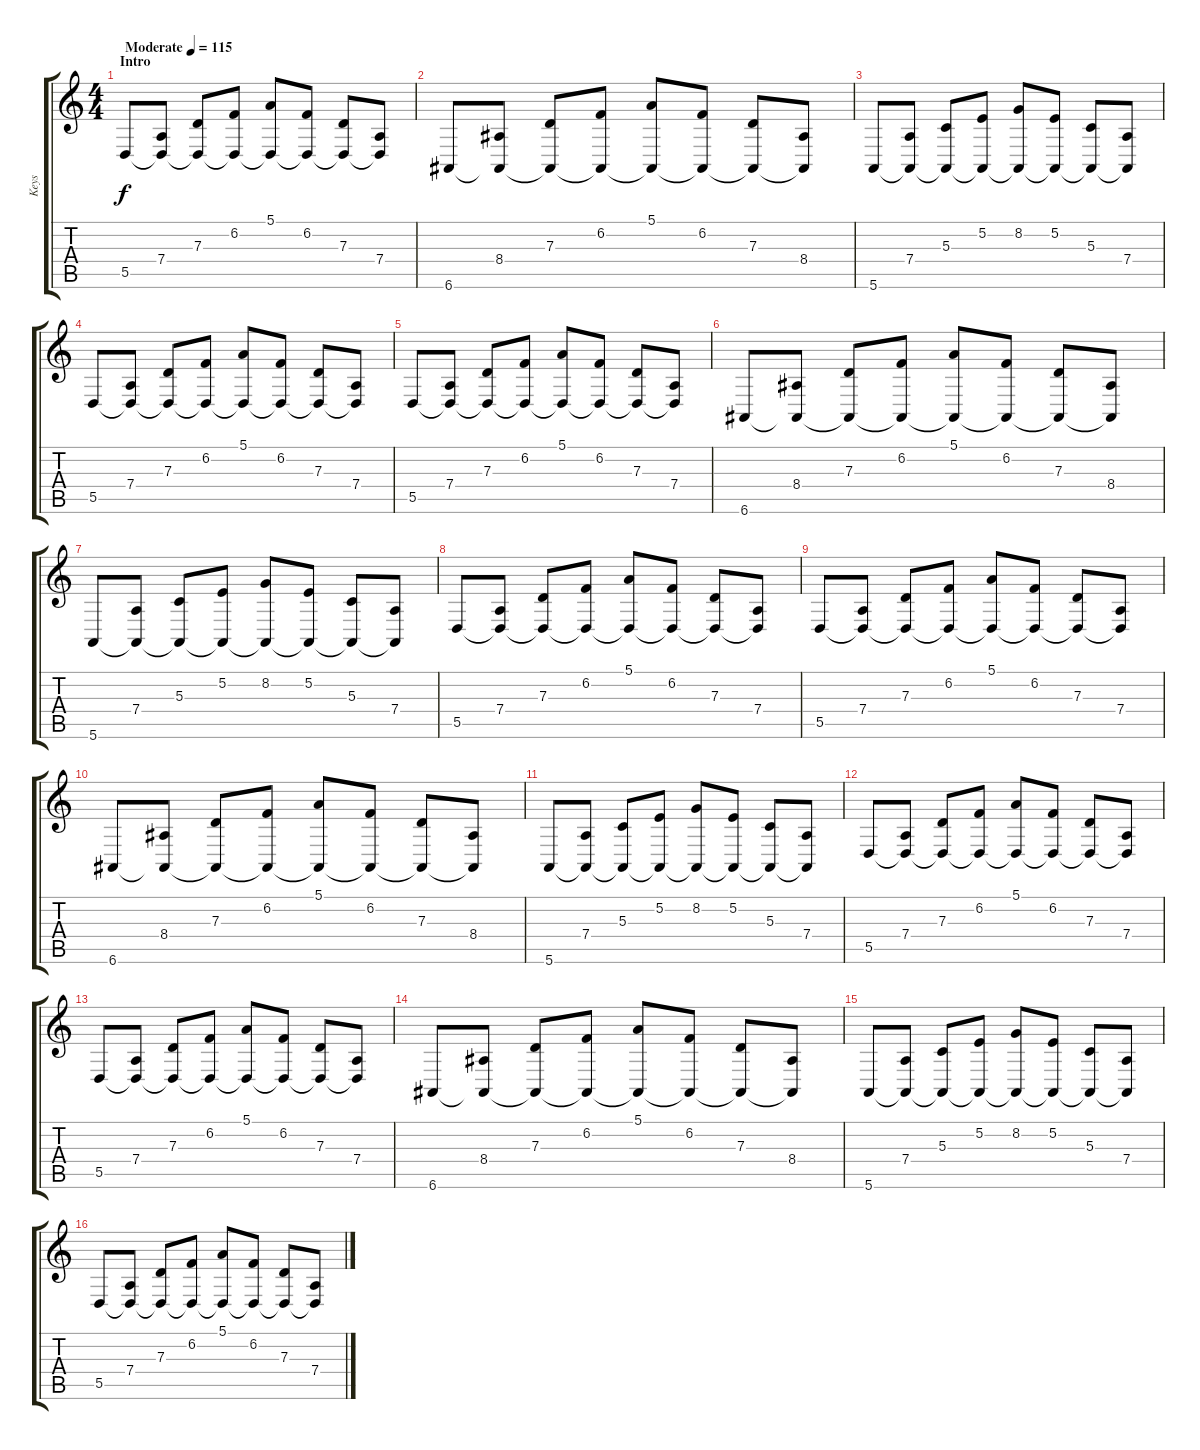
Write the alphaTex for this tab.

\track ("Keys" "Keys") {instrument electricpiano1}
\staff {score tabs}
\tuning (E4 B3 G3 D3 A2 E2) {hide}
\ts (4 4)
\section ("" "Intro")
\tempo (115 "Moderate")
\clef g2
\ks c
5.5.8{dy f instrument electricpiano1} (7.4 5.5{t}).8 (7.3 5.5{t}).8 (6.2 5.5{t}).8 (5.1 5.5{t}).8 (6.2 5.5{t}).8 (7.3 5.5{t}).8 (7.4 5.5{t}).8 |
6.6.8 (8.4 6.6{t}).8 (7.3 6.6{t}).8 (6.2 6.6{t}).8 (5.1 6.6{t}).8 (6.2 6.6{t}).8 (7.3 6.6{t}).8 (8.4 6.6{t}).8 |
5.6.8 (7.4 5.6{t}).8 (5.3 5.6{t}).8 (5.2 5.6{t}).8 (8.2 5.6{t}).8 (5.2 5.6{t}).8 (5.3 5.6{t}).8 (7.4 5.6{t}).8 |
5.5.8 (7.4 5.5{t}).8 (7.3 5.5{t}).8 (6.2 5.5{t}).8 (5.1 5.5{t}).8 (6.2 5.5{t}).8 (7.3 5.5{t}).8 (7.4 5.5{t}).8 |
5.5.8 (7.4 5.5{t}).8 (7.3 5.5{t}).8 (6.2 5.5{t}).8 (5.1 5.5{t}).8 (6.2 5.5{t}).8 (7.3 5.5{t}).8 (7.4 5.5{t}).8 |
6.6.8 (8.4 6.6{t}).8 (7.3 6.6{t}).8 (6.2 6.6{t}).8 (5.1 6.6{t}).8 (6.2 6.6{t}).8 (7.3 6.6{t}).8 (8.4 6.6{t}).8 |
5.6.8 (7.4 5.6{t}).8 (5.3 5.6{t}).8 (5.2 5.6{t}).8 (8.2 5.6{t}).8 (5.2 5.6{t}).8 (5.3 5.6{t}).8 (7.4 5.6{t}).8 |
5.5.8 (7.4 5.5{t}).8 (7.3 5.5{t}).8 (6.2 5.5{t}).8 (5.1 5.5{t}).8 (6.2 5.5{t}).8 (7.3 5.5{t}).8 (7.4 5.5{t}).8 |
5.5.8 (7.4 5.5{t}).8 (7.3 5.5{t}).8 (6.2 5.5{t}).8 (5.1 5.5{t}).8 (6.2 5.5{t}).8 (7.3 5.5{t}).8 (7.4 5.5{t}).8 |
6.6.8 (8.4 6.6{t}).8 (7.3 6.6{t}).8 (6.2 6.6{t}).8 (5.1 6.6{t}).8 (6.2 6.6{t}).8 (7.3 6.6{t}).8 (8.4 6.6{t}).8 |
5.6.8 (7.4 5.6{t}).8 (5.3 5.6{t}).8 (5.2 5.6{t}).8 (8.2 5.6{t}).8 (5.2 5.6{t}).8 (5.3 5.6{t}).8 (7.4 5.6{t}).8 |
5.5.8 (7.4 5.5{t}).8 (7.3 5.5{t}).8 (6.2 5.5{t}).8 (5.1 5.5{t}).8 (6.2 5.5{t}).8 (7.3 5.5{t}).8 (7.4 5.5{t}).8 |
5.5.8 (7.4 5.5{t}).8 (7.3 5.5{t}).8 (6.2 5.5{t}).8 (5.1 5.5{t}).8 (6.2 5.5{t}).8 (7.3 5.5{t}).8 (7.4 5.5{t}).8 |
6.6.8 (8.4 6.6{t}).8 (7.3 6.6{t}).8 (6.2 6.6{t}).8 (5.1 6.6{t}).8 (6.2 6.6{t}).8 (7.3 6.6{t}).8 (8.4 6.6{t}).8 |
5.6.8 (7.4 5.6{t}).8 (5.3 5.6{t}).8 (5.2 5.6{t}).8 (8.2 5.6{t}).8 (5.2 5.6{t}).8 (5.3 5.6{t}).8 (7.4 5.6{t}).8 |
5.5.8 (7.4 5.5{t}).8 (7.3 5.5{t}).8 (6.2 5.5{t}).8 (5.1 5.5{t}).8 (6.2 5.5{t}).8 (7.3 5.5{t}).8 (7.4 5.5{t}).8
